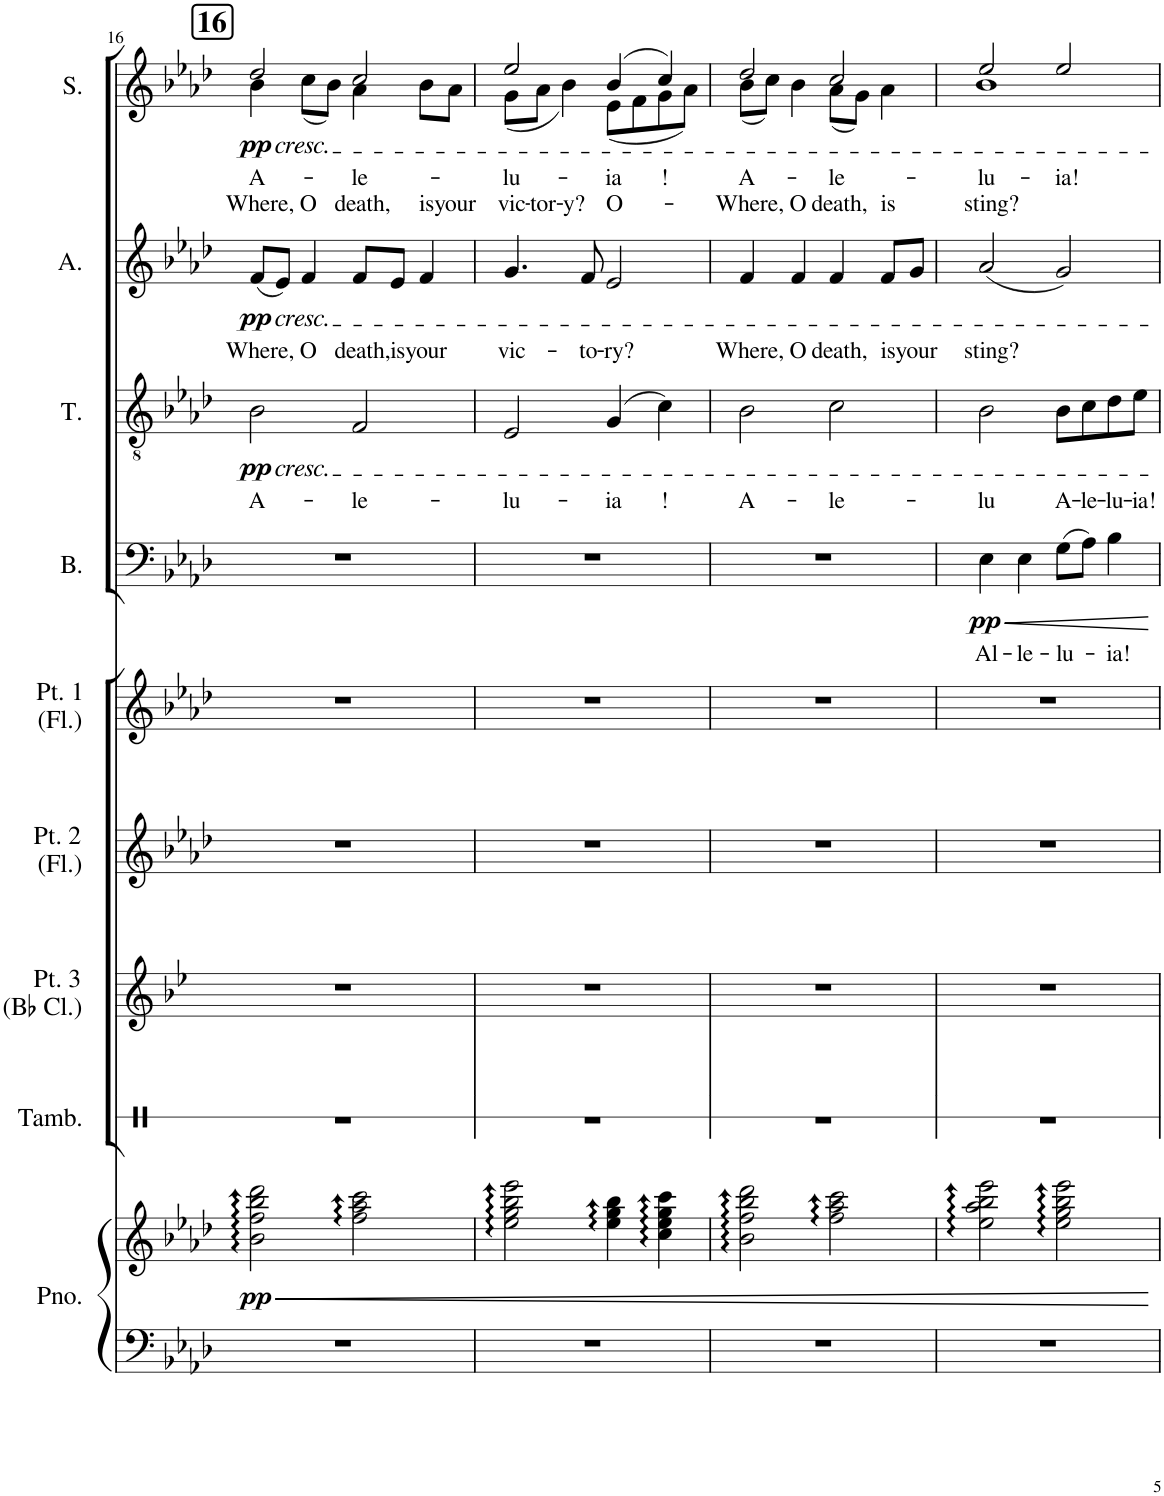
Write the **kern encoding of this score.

**kern	**kern	**dynam	**kern	**kern	**kern	**kern	**kern	**text	**dynam	**kern	**text	**dynam	**kern	**text	**dynam	**kern	**text	**text	**dynam
*part9	*part9	*part9	*part8	*part7	*part6	*part5	*part4	*part4	*part4	*part3	*part3	*part3	*part2	*part2	*part2	*part1	*part1	*part1	*part1
*staff10	*staff9	*staff9/10	*staff8	*staff7	*staff6	*staff5	*staff4	*staff4	*staff4	*staff3	*staff3	*staff3	*staff2	*staff2	*staff2	*staff1	*staff1	*staff1	*staff1
*I"Piano	*	*	*I"Tambourine	*I"Woodwind Part 3  (Bb Clarinet)	*I"Woodwind Part 2  (Flute)	*I"Woodwind Part 1 (Flute)	*I"Bass	*	*	*I"Tenor	*	*	*I"Alto	*	*	*I"Soprano	*	*	*
*I'Pno.	*	*	*I'Tamb.	*I'Pt. 3  (Bb Cl.)	*I'Pt. 2  (Fl.)	*I'Pt. 1 (Fl.)	*I'B.	*	*	*I'T.	*	*	*I'A.	*	*	*I'S.	*	*	*
!!LO:PB:g=z
*clefF4	*clefG2	*	*clefX	*clefG2	*clefG2	*clefG2	*clefF4	*	*	*clefGv2	*	*	*clefG2	*	*	*clefG2	*	*	*
*	*	*	*	*Trd1c2	*	*	*	*	*	*	*	*	*	*	*	*	*	*	*
*k[b-e-a-d-]	*k[b-e-a-d-]	*	*k[]	*k[b-e-]	*k[b-e-a-d-]	*k[b-e-a-d-]	*k[b-e-a-d-]	*	*	*k[b-e-a-d-]	*	*	*k[b-e-a-d-]	*	*	*k[b-e-a-d-]	*	*	*
*M4/4	*M4/4	*	*M4/4	*M4/4	*M4/4	*M4/4	*M4/4	*	*	*M4/4	*	*	*M4/4	*	*	*M4/4	*	*	*
!!LO:REH:place=s1:a:B:cj:fs=14:t=16
=16	=16	=16	=16	=16	=16	=16	=16	=16	=16	=16	=16	=16	=16	=16	=16	=16	=16	=16	=16
!	!	!	!	!	!	!	!	!	!	!	!	!	!	!	!	!LO:TX:b:i:t=cresc.	!	!	!
!	!	!	!	!	!	!	!	!	!	!	!	!	!LO:TX:b:i:t=cresc.	!	!	!	!	!	!
!	!	!	!	!	!	!	!	!	!	!LO:TX:b:i:t=cresc.	!	!	!	!	!	!	!	!	!
!	!	!LO:HP:b	!	!	!	!	!	!	!	!	!LO:LY:b	!	!	!LO:LY:b	!	!	!LO:LY:b	!	!
*	*	*	*	*	*	*	*	*	*	*	*	*	*	*	*	*^	*	*	*
!	!	!LO:DY:n=1:b	!	!	!	!	!	!	!	!	!	!LO:DY:b	!	!	!LO:DY:b	!	!	!	!LO:LY:b	!LO:DY:b
1r	2b-\ 2ff\ 2bb-\ 2ddd-\	< pp	1r	1r	1r	1r	1r	.	.	2B-\	A-	pp	(8f/L	Where,	pp	2dd-/	4b-\	.	Where,	pp
.	.	.	.	.	.	.	.	.	.	.	.	.	8e-/J)	.	.	.	.	.	.	.
!	!	!	!	!	!	!	!	!	!	!	!	!	!	!LO:LY:b	!	!	!	!	!LO:LY:b	!
.	.	.	.	.	.	.	.	.	.	.	.	.	4f/	O	.	.	(8cc\L	.	O	.
.	.	.	.	.	.	.	.	.	.	.	.	.	.	.	.	.	8b-\J)	.	.	.
!	!	!	!	!	!	!	!	!	!	!	!LO:LY:b	!	!	!LO:LY:b	!	!	!	!LO:LY:b	!	!
!	!	!	!	!	!	!	!	!	!	!	!	!	!	!	!	!	!	!	!LO:LY:b	!
.	2ff\ 2aa-\ 2ccc\	.	.	.	.	.	.	.	.	2F/	-le-	.	8f/L	death,	.	2cc/	4a-\	.	death,	.
!	!	!	!	!	!	!	!	!	!	!	!	!	!	!LO:LY:b	!	!	!	!	!	!
.	.	.	.	.	.	.	.	.	.	.	.	.	8e-/J	is	.	.	.	.	.	.
!	!	!	!	!	!	!	!	!	!	!	!	!	!	!LO:LY:b	!	!	!	!	!LO:LY:b	!
.	.	.	.	.	.	.	.	.	.	.	.	.	4f/	your	.	.	8b-\L	.	is	.
!	!	!	!	!	!	!	!	!	!	!	!	!	!	!	!	!	!	!	!LO:LY:b	!
.	.	.	.	.	.	.	.	.	.	.	.	.	.	.	.	.	8a-\J	.	your	.
=17	=17	=17	=17	=17	=17	=17	=17	=17	=17	=17	=17	=17	=17	=17	=17	=17	=17	=17	=17	=17
!	!	!	!	!	!	!	!	!	!	!	!LO:LY:b	!	!	!LO:LY:b	!	!	!	!LO:LY:b	!	!
!	!	!	!	!	!	!	!	!	!	!	!	!	!	!	!	!	!	!	!LO:LY:b	!
1r	2ee-\ 2gg\ 2bb-\ 2eee-\	.	1r	1r	1r	1r	1r	.	.	2E-/	-lu-	.	4.g/	vic-	.	2ee-/	(8g\L	.	vic-	.
!	!	!	!	!	!	!	!	!	!	!	!	!	!	!	!	!	!	!	!LO:LY:b	!
.	.	.	.	.	.	.	.	.	.	.	.	.	.	.	.	.	8a-\J	.	-tor-	.
!	!	!	!	!	!	!	!	!	!	!	!	!	!	!	!	!	!	!	!LO:LY:b	!
.	.	.	.	.	.	.	.	.	.	.	.	.	.	.	.	.	4b-\)	.	-y?	.
!	!	!	!	!	!	!	!	!	!	!	!	!	!	!LO:LY:b	!	!	!	!	!	!
.	.	.	.	.	.	.	.	.	.	.	.	.	8f/	-to-	.	.	.	.	.	.
!	!	!	!	!	!	!	!	!	!	!	!LO:LY:b	!	!	!LO:LY:b	!	!	!	!LO:LY:b	!	!
!	!	!	!	!	!	!	!	!	!	!	!	!	!	!	!	!	!	!	!LO:LY:b	!
.	4ee-\ 4gg\ 4bb-\	.	.	.	.	.	.	.	.	(4G/	-ia	.	2e-/	-ry?	.	(4b-/	(8e-\L	.	O-	.
.	.	.	.	.	.	.	.	.	.	.	.	.	.	.	.	.	8f\	.	.	.
!	!	!	!	!	!	!	!	!	!	!	!LO:LY:b	!	!	!	!	!	!	!LO:LY:b	!	!
.	4cc\ 4ee-\ 4gg\ 4ccc\	.	.	.	.	.	.	.	.	4c\)	\!	.	.	.	.	4cc/)	8g\	\!	.	.
.	.	.	.	.	.	.	.	.	.	.	.	.	.	.	.	.	8a-\J)	.	.	.
=18	=18	=18	=18	=18	=18	=18	=18	=18	=18	=18	=18	=18	=18	=18	=18	=18	=18	=18	=18	=18
!	!	!	!	!	!	!	!	!	!	!	!LO:LY:b	!	!	!LO:LY:b	!	!	!	!LO:LY:b	!	!
!	!	!	!	!	!	!	!	!	!	!	!	!	!	!	!	!	!	!	!LO:LY:b	!
1r	2b-\ 2ff\ 2bb-\ 2ddd-\	.	1r	1r	1r	1r	1r	.	.	2B-\	A-	.	4f/	Where,	.	2dd-/	(8b-\L	.	-Where,	.
.	.	.	.	.	.	.	.	.	.	.	.	.	.	.	.	.	8cc\J)	.	.	.
!	!	!	!	!	!	!	!	!	!	!	!	!	!	!LO:LY:b	!	!	!	!	!LO:LY:b	!
.	.	.	.	.	.	.	.	.	.	.	.	.	4f/	O	.	.	4b-\	.	O	.
!	!	!	!	!	!	!	!	!	!	!	!LO:LY:b	!	!	!LO:LY:b	!	!	!	!LO:LY:b	!	!
!	!	!	!	!	!	!	!	!	!	!	!	!	!	!	!	!	!	!	!LO:LY:b	!
.	2ff\ 2aa-\ 2ccc\	.	.	.	.	.	.	.	.	2c\	-le-	.	4f/	death,	.	2cc/	(8a-\L	.	death,	.
.	.	.	.	.	.	.	.	.	.	.	.	.	.	.	.	.	8g\J)	.	.	.
!	!	!	!	!	!	!	!	!	!	!	!	!	!	!LO:LY:b	!	!	!	!	!LO:LY:b	!
.	.	.	.	.	.	.	.	.	.	.	.	.	8f/L	is	.	.	4a-\	.	is	.
!	!	!	!	!	!	!	!	!	!	!	!	!	!	!LO:LY:b	!	!	!	!	!	!
.	.	.	.	.	.	.	.	.	.	.	.	.	8g/J	your	.	.	.	.	.	.
=19	=19	=19	=19	=19	=19	=19	=19	=19	=19	=19	=19	=19	=19	=19	=19	=19	=19	=19	=19	=19
!	!	!	!	!	!	!	!	!LO:LY:b	!LO:HP:b	!	!LO:LY:b	!	!	!LO:LY:b	!	!	!	!LO:LY:b	!	!
!	!	!	!	!	!	!	!	!	!LO:DY:n=1:b	!	!	!	!	!	!	!	!	!	!LO:LY:b	!
1r	2ee-\ 2aa-\ 2bb-\ 2eee-\	.	1r	1r	1r	1r	4E-\	Al-	< pp	2B-\	-lu	.	(2a-/	sting?	.	2ee-/	1b-	.	sting?	.
!	!	!	!	!	!	!	!	!LO:LY:b	!	!	!	!	!	!	!	!	!	!	!	!
.	.	.	.	.	.	.	4E-\	-le-	.	.	.	.	.	.	.	.	.	.	.	.
!	!	!	!	!	!	!	!	!LO:LY:b	!	!	!LO:LY:b	!	!	!	!	!	!	!LO:LY:b	!	!
.	2ee-\ 2gg\ 2bb-\ 2eee-\	.	.	.	.	.	(8G\L	-lu-	.	8B-\L	A-	.	2g/)	.	.	2ee-/	.	-ia!	.	.
!	!	!	!	!	!	!	!	!	!	!	!LO:LY:b	!	!	!	!	!	!	!	!	!
.	.	.	.	.	.	.	8A-\J)	.	.	8c\	-le-	.	.	.	.	.	.	.	.	.
!	!	!	!	!	!	!	!	!LO:LY:b	!	!	!LO:LY:b	!	!	!	!	!	!	!	!	!
.	.	.	.	.	.	.	4B-\	-ia!	.	8d-\	-lu-	.	.	.	.	.	.	.	.	.
!	!	!	!	!	!	!	!	!	!	!	!LO:LY:b	!	!	!	!	!	!	!	!	!
.	.	.	.	.	.	.	.	.	.	8e-\J	-ia!	.	.	.	.	.	.	.	.	.
*	*	*	*	*	*	*	*	*	*	*	*	*	*	*	*	*v	*v	*	*	*
.	.	[	.	.	.	.	.	.	[	.	.	.	.	.	.	.	.	.	.
=	=	=	=	=	=	=	=	=	=	=	=	=	=	=	=	=	=	=	=
*-	*-	*-	*-	*-	*-	*-	*-	*-	*-	*-	*-	*-	*-	*-	*-	*-	*-	*-	*-
